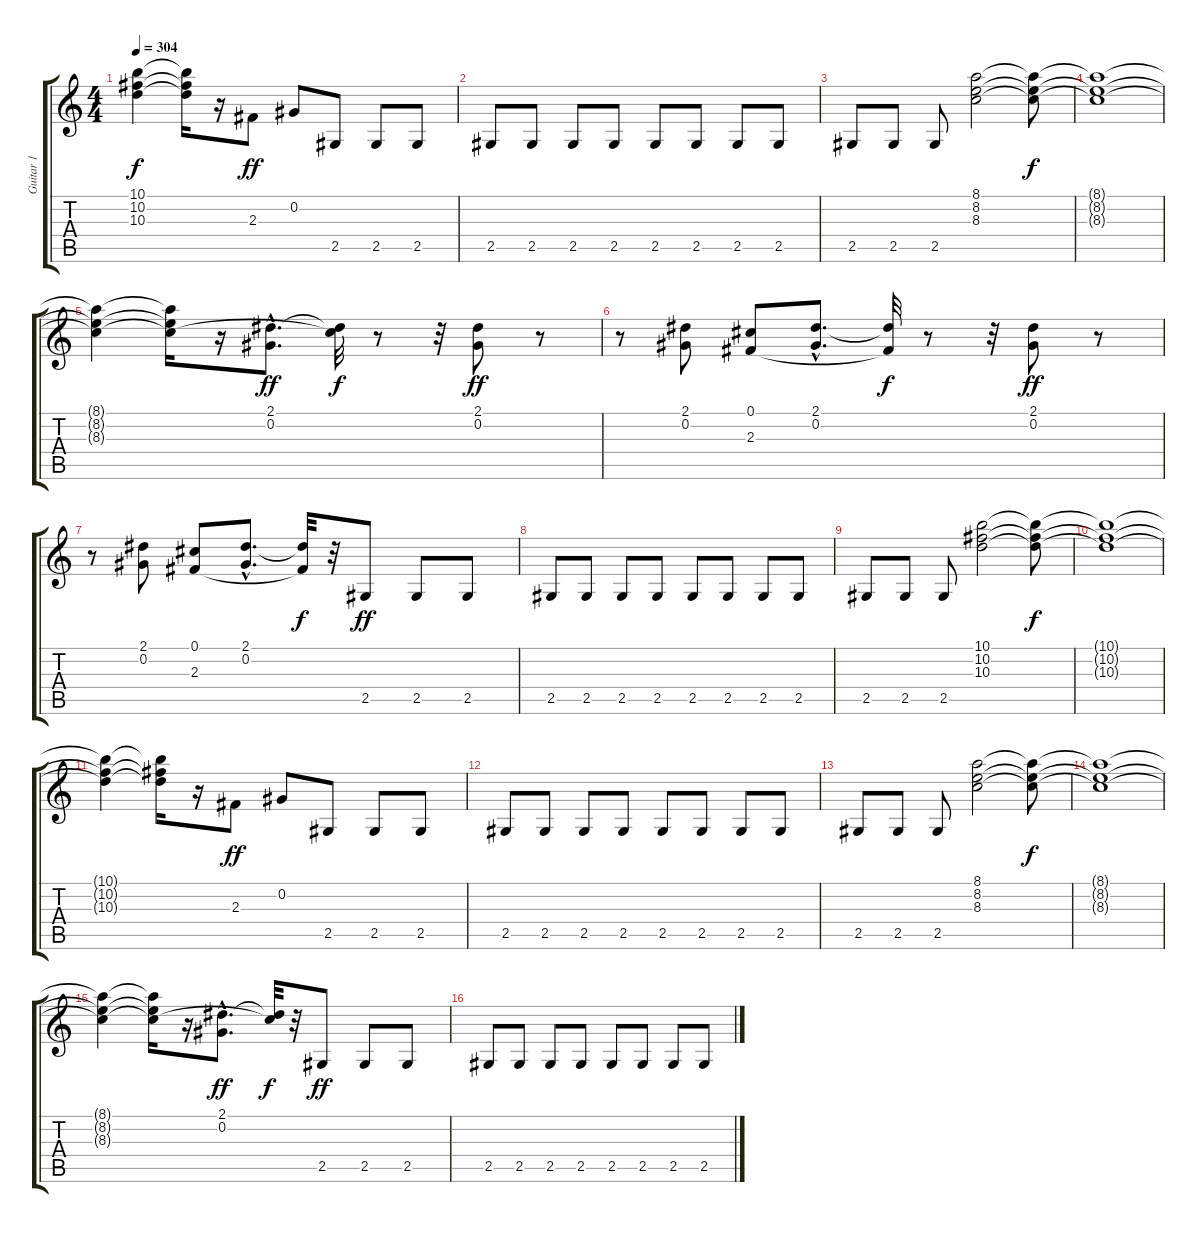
\track ("Guitar 1" "Guitar 1") {instrument overdrivenguitar}
\staff {score tabs}
\tuning (Db4 Ab3 E3 B2 Gb2 Db2) {hide}
\ts (4 4)
\tempo 304
\clef g2
\ks c
(10.1{t} 10.2{t} 10.3{t}).4{dy f} (10.1{t} 10.2{t} 10.3{t}).16 r.16 2.3.8{dy ff} 0.2.8 2.5.8{instrument overdrivenguitar} 2.5.8 2.5.8 |
2.5.8 2.5.8 2.5.8 2.5.8 2.5.8 2.5.8 2.5.8 2.5.8 |
2.5.8 2.5.8 2.5.8 (8.1 8.2 8.3).2{instrument distortionguitar} (8.1{t} 8.2{t} 8.3{t}).8{dy f} |
(8.1{t} 8.2{t} 8.3{t}).1 |
(8.1{t} 8.2{t} 8.3{t}).4 (8.1{t} 8.2{t} 8.3{t}).16 r.16 (2.1{hac} 0.2{hac}).8{d dy ff} (2.1{t} 8.3{t}).32{dy f} r.8 r.32 (2.1 0.2).8{dy ff} r.8 |
r.8 (2.1 0.2).8 (0.1 2.3).8 (2.1{hac} 0.2{hac}).8{d} (2.1{t} 2.3{t}).32{dy f} r.8 r.32 (2.1 0.2).8{dy ff} r.8 |
r.8 (2.1 0.2).8 (0.1 2.3).8 (2.1{hac} 0.2{hac}).8{d} (2.1{t} 2.3{t}).32{dy f} r.32 2.5.8{dy ff instrument overdrivenguitar} 2.5.8 2.5.8 |
2.5.8 2.5.8 2.5.8 2.5.8 2.5.8 2.5.8 2.5.8 2.5.8 |
2.5.8 2.5.8 2.5.8 (10.1 10.2 10.3).2{instrument distortionguitar} (10.1{t} 10.2{t} 10.3{t}).8{dy f} |
(10.1{t} 10.2{t} 10.3{t}).1 |
(10.1{t} 10.2{t} 10.3{t}).4 (10.1{t} 10.2{t} 10.3{t}).16 r.16 2.3.8{dy ff} 0.2.8 2.5.8{instrument overdrivenguitar} 2.5.8 2.5.8 |
2.5.8 2.5.8 2.5.8 2.5.8 2.5.8 2.5.8 2.5.8 2.5.8 |
2.5.8 2.5.8 2.5.8 (8.1 8.2 8.3).2{instrument distortionguitar} (8.1{t} 8.2{t} 8.3{t}).8{dy f} |
(8.1{t} 8.2{t} 8.3{t}).1 |
(8.1{t} 8.2{t} 8.3{t}).4 (8.1{t} 8.2{t} 8.3{t}).16 r.16 (2.1{hac} 0.2{hac}).8{d dy ff} (2.1{t} 8.3{t}).32{dy f} r.32 2.5.8{dy ff instrument overdrivenguitar} 2.5.8 2.5.8 |
2.5.8 2.5.8 2.5.8 2.5.8 2.5.8 2.5.8 2.5.8 2.5.8
